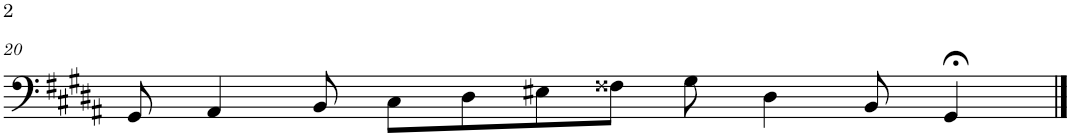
**kern
*part1
*staff1
*I"Trombone
*I'Tbn.
!!LO:PB:g=z
*clefF4
*k[f#c#g#d#a#]
*M7/4
=20
8GG#/
4AA#/
8BB/
8C#\L
8D#\
8E#X\
8F##X\J
8G#\
4D#\
8BB/
4GG#;</
==
*-
